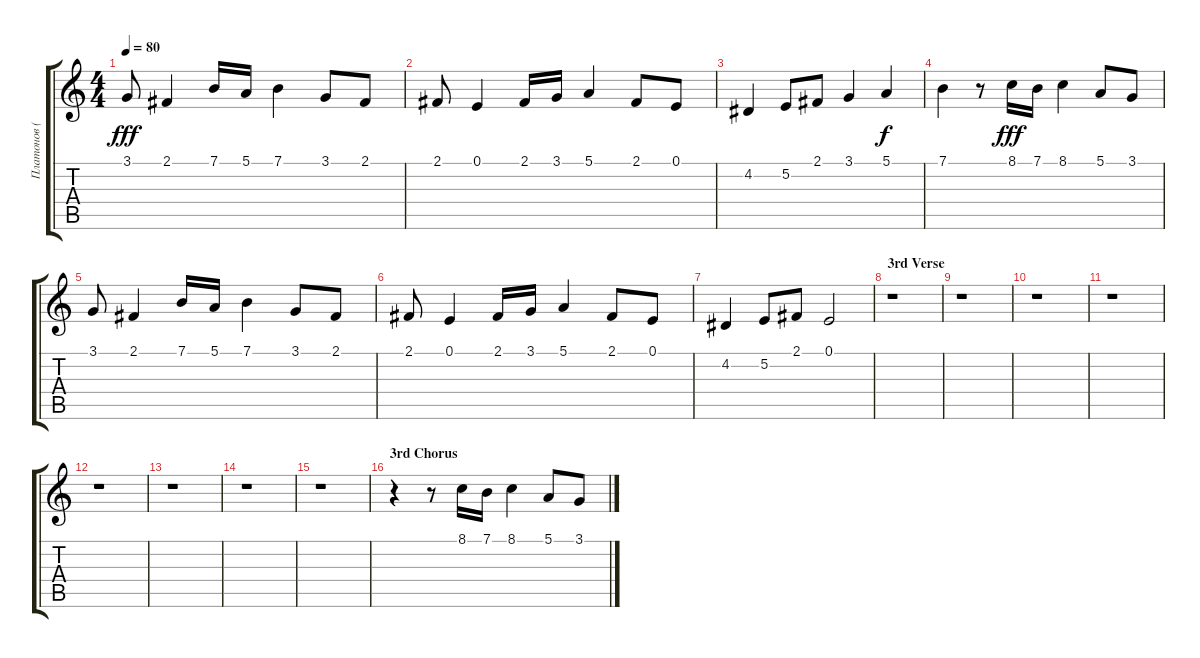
\track ("Платонов (Клавиш. 3)" "Платонов (") {instrument lead5charang}
\staff {score tabs}
\tuning (E4 B3 G3 D3 A2 E2) {hide}
\ts (4 4)
\tempo 80
\clef g2
\ks c
3.1.8{dy fff} 2.1.4 7.1.16 5.1.16 7.1.4 3.1.8 2.1.8 |
2.1.8 0.1.4 2.1.16 3.1.16 5.1.4 2.1.8 0.1.8 |
4.2.4 5.2.8 2.1.8 3.1.4 5.1.4{dy f} |
7.1.4 r.8 8.1.16{dy fff} 7.1.16 8.1.4 5.1.8 3.1.8 |
3.1.8 2.1.4 7.1.16 5.1.16 7.1.4 3.1.8 2.1.8 |
2.1.8 0.1.4 2.1.16 3.1.16 5.1.4 2.1.8 0.1.8 |
4.2.4 5.2.8 2.1.8 0.1.2 |
\section ("" "3rd Verse")
r.1{volume 8 instrument lead5charang} |
r.1 |
r.1 |
r.1 |
r.1 |
r.1 |
r.1 |
r.1 |
\section ("" "3rd Chorus")
r.4{instrument pad4choir} r.8 8.1.16 7.1.16 8.1.4 5.1.8 3.1.8
